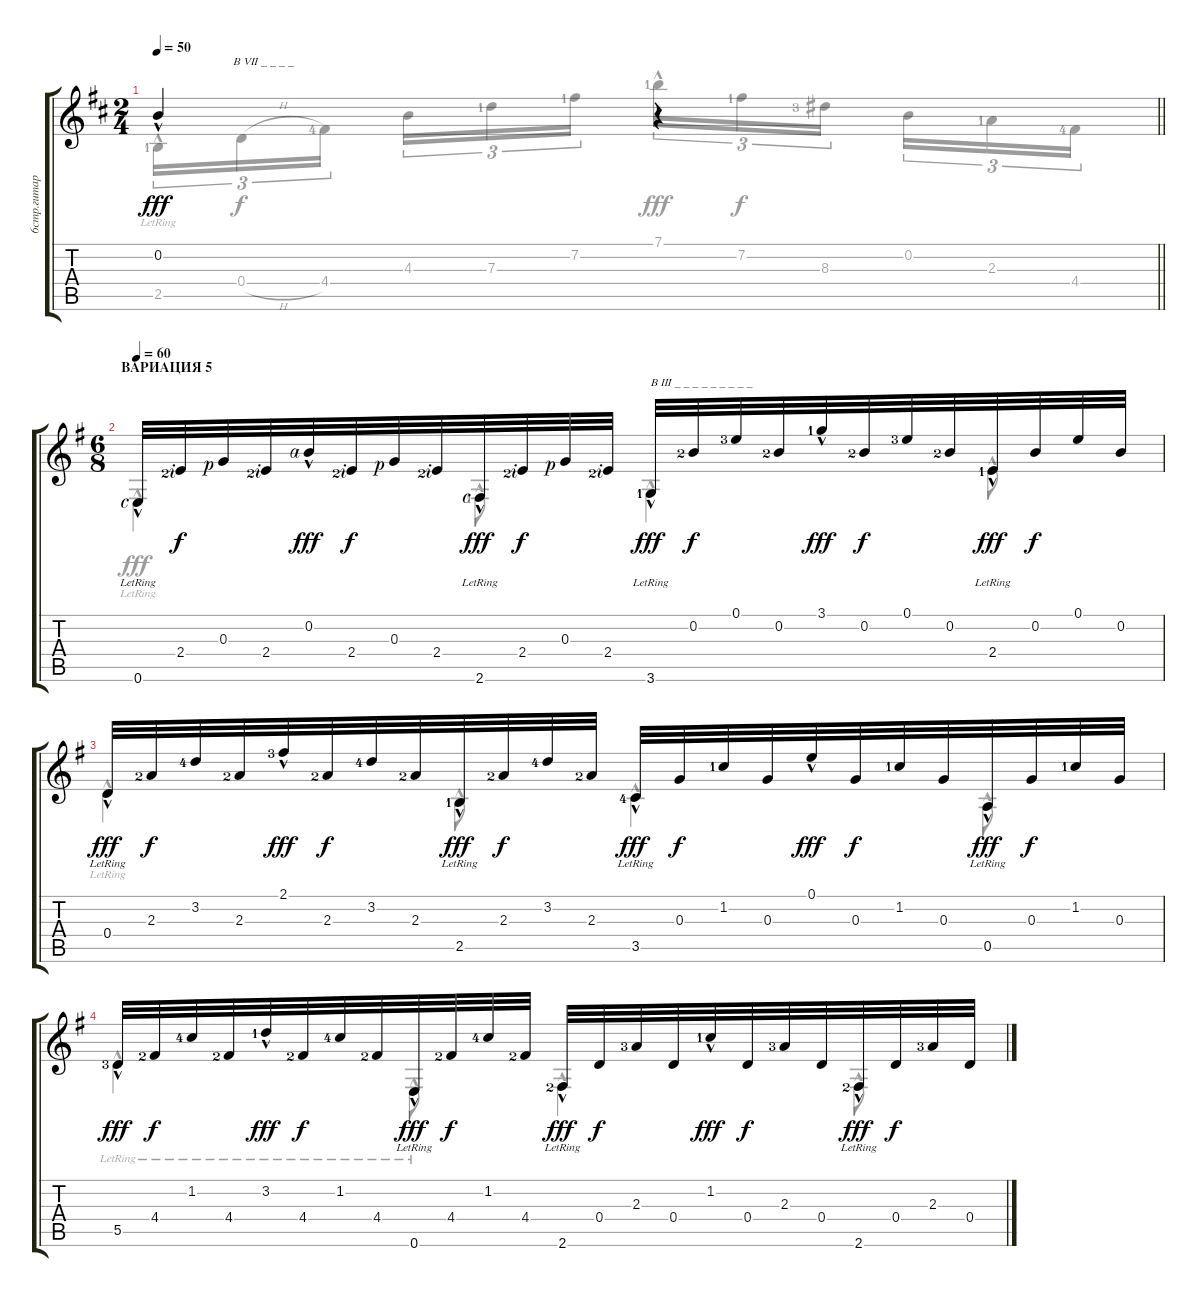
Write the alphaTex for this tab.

\track ("6стр.гитара" "6стр.гитар") {instrument acousticguitarnylon}
\staff {score tabs}
\tuning (E4 B3 G3 D3 A2 E2) {hide}
\voice
\ts (2 4)
\tempo 50
\clef g2
\barLineRight lightlight
\ks bminor
0.2{hac}.4{txt "                         B VII _ _ _ _" dy fff} r.4 |
\ts (6 8)
\section ("" "ВАРИАЦИЯ 5")
\tempo 60
\ks eminor
0.6{hac lr rf 5}.32 2.4{lf 3 rf 2}.32{dy f} 0.3{rf 1}.32 2.4{lf 3 rf 2}.32 0.2{hac rf 4}.32{dy fff} 2.4{lf 3 rf 2}.32{dy f} 0.3{rf 1}.32 2.4{lf 3 rf 2}.32 2.6{hac lr rf 5}.32{dy fff} 2.4{lf 3 rf 2}.32{dy f} 0.3{rf 1}.32 2.4{lf 3 rf 2}.32 3.6{hac lr lf 2}.32{txt "B III _ _ _ _ _ _ _ _ _" dy fff} 0.2{lf 3}.32{dy f} 0.1{lf 4}.32 0.2{lf 3}.32 3.1{hac lf 2}.32{dy fff} 0.2{lf 3}.32{dy f} 0.1{lf 4}.32 0.2{lf 3}.32 2.4{hac lr lf 2}.32{dy fff} 0.2.32{dy f} 0.1.32 0.2.32 |
0.4{hac lr}.32{dy fff} 2.3{lf 3}.32{dy f} 3.2{lf 5}.32 2.3{lf 3}.32 2.1{hac lf 4}.32{dy fff} 2.3{lf 3}.32{dy f} 3.2{lf 5}.32 2.3{lf 3}.32 2.5{hac lr lf 2}.32{dy fff} 2.3{lf 3}.32{dy f} 3.2{lf 5}.32 2.3{lf 3}.32 3.5{hac lr lf 5}.32{dy fff} 0.3.32{dy f} 1.2{lf 2}.32 0.3.32 0.1{hac}.32{dy fff} 0.3.32{dy f} 1.2{lf 2}.32 0.3.32 0.5{hac lr}.32{dy fff} 0.3.32{dy f} 1.2{lf 2}.32 0.3.32 |
5.5{hac lf 4}.32{dy fff} 4.4{lf 3}.32{dy f} 1.2{lf 5}.32 4.4{lf 3}.32 3.2{hac lf 2}.32{dy fff} 4.4{lf 3}.32{dy f} 1.2{lf 5}.32 4.4{lf 3}.32 0.6{hac lr}.32{dy fff} 4.4{lf 3}.32{dy f} 1.2{lf 5}.32 4.4{lf 3}.32 2.6{hac lr lf 3}.32{dy fff} 0.4.32{dy f} 2.3{lf 4}.32 0.4.32 1.2{hac lf 2}.32{dy fff} 0.4.32{dy f} 2.3{lf 4}.32 0.4.32 2.6{hac lr lf 3}.32{dy fff} 0.4.32{dy f} 2.3{lf 4}.32 0.4.32
\voice
\clef g2
\ottava regular
\simile none
\barLineRight lightlight
\ks bminor
2.5{hac lr lf 2}.16{tu (3 2) dy fff} 0.4{h}.16{tu (3 2) dy f} 4.4{lf 5}.16{tu (3 2) beam splitsecondary} 4.3.16{tu (3 2)} 7.3{lf 2}.16{tu (3 2)} 7.2{lf 2}.16{tu (3 2)} 7.1{hac lf 2}.16{tu (3 2) dy fff} 7.2{lf 2}.16{tu (3 2) dy f} 8.3{lf 4}.16{tu (3 2) beam splitsecondary} 0.2.16{tu (3 2)} 2.3{lf 2}.16{tu (3 2)} 4.4{lf 5}.16{tu (3 2)} |
\ks eminor
0.6{hac lr}.4{dy fff} 2.6{hac lf 2}.8 3.6{hac}.4 2.4{hac}.8 |
0.4{hac lr}.4 2.5{hac}.8 3.5{hac}.4 0.5{hac}.8 |
5.5{hac lr}.4 0.6{hac lr}.8 2.6{hac}.4 2.6{hac}.8
